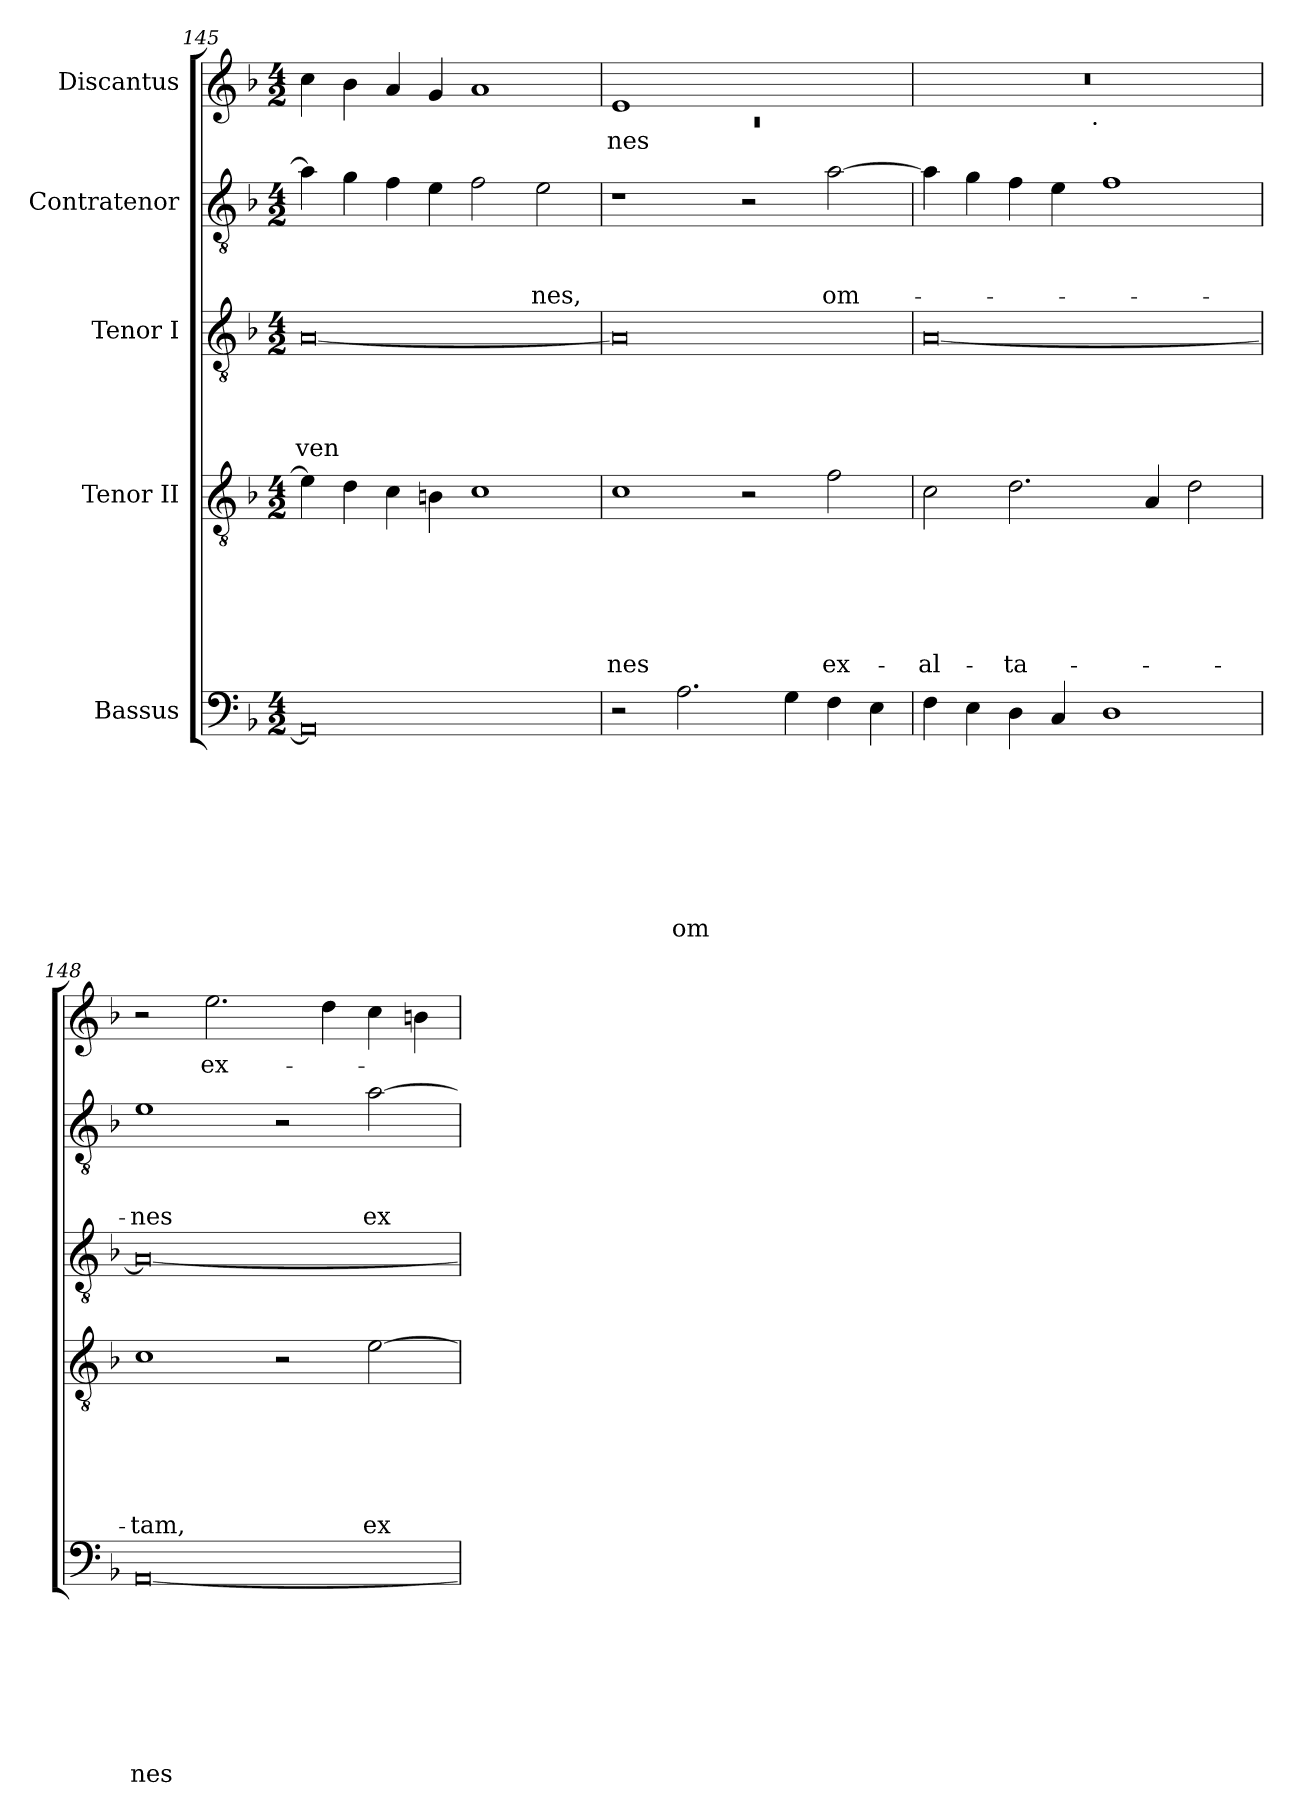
**kern	**text	**text	**text	**text	**text	**text	**text	**text	**kern	**text	**text	**text	**text	**text	**text	**kern	**text	**text	**text	**text	**kern	**text	**text	**text	**kern	**text
*part5	*part5	*part5	*part5	*part5	*part5	*part5	*part5	*part5	*part4	*part4	*part4	*part4	*part4	*part4	*part4	*part3	*part3	*part3	*part3	*part3	*part2	*part2	*part2	*part2	*part1	*part1
*staff5	*staff5	*staff5	*staff5	*staff5	*staff5	*staff5	*staff5	*staff5	*staff4	*staff4	*staff4	*staff4	*staff4	*staff4	*staff4	*staff3	*staff3	*staff3	*staff3	*staff3	*staff2	*staff2	*staff2	*staff2	*staff1	*staff1
*I"Bassus	*	*	*	*	*	*	*	*	*I"Tenor II	*	*	*	*	*	*	*I"Tenor I	*	*	*	*	*I"Contratenor	*	*	*	*I"Discantus	*
*clefF4	*	*	*	*	*	*	*	*	*clefGv2	*	*	*	*	*	*	*clefGv2	*	*	*	*	*clefGv2	*	*	*	*clefG2	*
*k[b-]	*	*	*	*	*	*	*	*	*k[b-]	*	*	*	*	*	*	*k[b-]	*	*	*	*	*k[b-]	*	*	*	*k[b-]	*
*F:	*	*	*	*	*	*	*	*	*F:	*	*	*	*	*	*	*F:	*	*	*	*	*F:	*	*	*	*F:	*
*M4/2	*	*	*	*	*	*	*	*	*M4/2	*	*	*	*	*	*	*M4/2	*	*	*	*	*M4/2	*	*	*	*M4/2	*
=145	=145	=145	=145	=145	=145	=145	=145	=145	=145	=145	=145	=145	=145	=145	=145	=145	=145	=145	=145	=145	=145	=145	=145	=145	=145	=145
!	!	!	!	!	!	!	!	!	!	!	!	!	!	!	!	!	!	!	!	!LO:LY:b	!	!	!	!	!	!
0AA]	.	.	.	.	.	.	.	.	4e\]	.	.	.	.	.	.	[<0A	.	.	.	ven	4a\]	.	.	.	4cc\	.
.	.	.	.	.	.	.	.	.	4d\	.	.	.	.	.	.	.	.	.	.	.	4g\	.	.	.	4b-\	.
.	.	.	.	.	.	.	.	.	4c\	.	.	.	.	.	.	.	.	.	.	.	4f\	.	.	.	4a/	.
.	.	.	.	.	.	.	.	.	4B\	.	.	.	.	.	.	.	.	.	.	.	4e\	.	.	.	4g/	.
.	.	.	.	.	.	.	.	.	1c	.	.	.	.	.	.	.	.	.	.	.	2f\	.	.	.	1a	.
!	!	!	!	!	!	!	!	!	!	!	!	!	!	!	!	!	!	!	!	!	!	!	!	!LO:LY:b	!	!
.	.	.	.	.	.	.	.	.	.	.	.	.	.	.	.	.	.	.	.	.	2e\	.	.	-nes,	.	.
=146	=146	=146	=146	=146	=146	=146	=146	=146	=146	=146	=146	=146	=146	=146	=146	=146	=146	=146	=146	=146	=146	=146	=146	=146	=146	=146
*	*	*	*	*	*	*	*	*	*	*	*	*	*	*	*	*	*	*	*	*	*	*	*	*	*^	*
!	!	!	!	!	!	!	!	!	!	!	!	!	!	!	!LO:LY:b	!	!	!	!	!	!	!	!	!	!	!LO:N:vis=1	!LO:LY:b
2r	.	.	.	.	.	.	.	.	1c	.	.	.	.	.	-nes	0A]	.	.	.	.	1r	.	.	.	1e	0rc	-nes
!	!	!	!	!	!	!	!	!LO:LY:b	!	!	!	!	!	!	!	!	!	!	!	!	!	!	!	!	!	!	!
2.A\	.	.	.	.	.	.	.	om	.	.	.	.	.	.	.	.	.	.	.	.	.	.	.	.	.	.	.
.	.	.	.	.	.	.	.	.	2r	.	.	.	.	.	.	.	.	.	.	.	2r	.	.	.	1ryy	.	.
4G\	.	.	.	.	.	.	.	.	.	.	.	.	.	.	.	.	.	.	.	.	.	.	.	.	.	.	.
!	!	!	!	!	!	!	!	!	!	!	!	!	!	!	!LO:LY:b	!	!	!	!	!	!	!	!	!LO:LY:b	!	!	!
4F\	.	.	.	.	.	.	.	.	2f\	.	.	.	.	.	ex-	.	.	.	.	.	[<2a\	.	.	om-	.	.	.
4E\	.	.	.	.	.	.	.	.	.	.	.	.	.	.	.	.	.	.	.	.	.	.	.	.	.	.	.
!!LO:LB:g=z	!!
=147	=147	=147	=147	=147	=147	=147	=147	=147	=147	=147	=147	=147	=147	=147	=147	=147	=147	=147	=147	=147	=147	=147	=147	=147	=147	=147	=147
!	!	!	!	!	!	!	!	!	!	!	!	!	!	!	!LO:LY:b	!	!	!	!	!	!	!	!	!	!	!	!
4F\	.	.	.	.	.	.	.	.	2c\	.	.	.	.	.	-al-	[<0A	.	.	.	.	4a\]	.	.	.	0r	2ryy	.
4E\	.	.	.	.	.	.	.	.	.	.	.	.	.	.	.	.	.	.	.	.	4g\	.	.	.	.	.	.
!	!	!	!	!	!	!	!	!	!	!	!	!	!	!	!LO:LY:b	!	!	!	!	!	!	!	!	!	!	!	!
4D\	.	.	.	.	.	.	.	.	2.d\	.	.	.	.	.	-ta-	.	.	.	.	.	4f\	.	.	.	.	4...ryy	.
4C/	.	.	.	.	.	.	.	.	.	.	.	.	.	.	.	.	.	.	.	.	4e\	.	.	.	.	.	.
!	!	!	!	!	!	!	!	!	!	!	!	!	!	!	!	!	!	!	!	!	!	!	!	!	!	!LO:TX:b:t=.	!
.	.	.	.	.	.	.	.	.	.	.	.	.	.	.	.	.	.	.	.	.	.	.	.	.	.	1ryy	.
1D	.	.	.	.	.	.	.	.	.	.	.	.	.	.	.	.	.	.	.	.	1f	.	.	.	.	.	.
.	.	.	.	.	.	.	.	.	4A/	.	.	.	.	.	.	.	.	.	.	.	.	.	.	.	.	.	.
.	.	.	.	.	.	.	.	.	2d\	.	.	.	.	.	.	.	.	.	.	.	.	.	.	.	.	.	.
.	.	.	.	.	.	.	.	.	.	.	.	.	.	.	.	.	.	.	.	.	.	.	.	.	.	32ryy	.
=148	=148	=148	=148	=148	=148	=148	=148	=148	=148	=148	=148	=148	=148	=148	=148	=148	=148	=148	=148	=148	=148	=148	=148	=148	=148	=148	=148
!	!	!	!	!	!	!	!	!LO:LY:b	!	!	!	!	!	!	!LO:LY:b	!	!	!	!	!	!	!	!	!LO:LY:b	!	!	!
*	*	*	*	*	*	*	*	*	*	*	*	*	*	*	*	*	*	*	*	*	*	*	*	*	*v	*v	*
[<0AA	.	.	.	.	.	.	.	nes	1c	.	.	.	.	.	-tam,	0A_	.	.	.	.	1e	.	.	-nes	2r	.
!	!	!	!	!	!	!	!	!	!	!	!	!	!	!	!	!	!	!	!	!	!	!	!	!	!	!LO:LY:b
.	.	.	.	.	.	.	.	.	.	.	.	.	.	.	.	.	.	.	.	.	.	.	.	.	2.ee\	ex-
.	.	.	.	.	.	.	.	.	2r	.	.	.	.	.	.	.	.	.	.	.	2r	.	.	.	.	.
.	.	.	.	.	.	.	.	.	.	.	.	.	.	.	.	.	.	.	.	.	.	.	.	.	4dd\	.
!	!	!	!	!	!	!	!	!	!	!	!	!	!	!	!LO:LY:b	!	!	!	!	!	!	!	!	!LO:LY:b	!	!
.	.	.	.	.	.	.	.	.	[>2e\	.	.	.	.	.	ex-	.	.	.	.	.	[>2a\	.	.	ex-	4cc\	.
.	.	.	.	.	.	.	.	.	.	.	.	.	.	.	.	.	.	.	.	.	.	.	.	.	4b\	.
=	=	=	=	=	=	=	=	=	=	=	=	=	=	=	=	=	=	=	=	=	=	=	=	=	=	=
*-	*-	*-	*-	*-	*-	*-	*-	*-	*-	*-	*-	*-	*-	*-	*-	*-	*-	*-	*-	*-	*-	*-	*-	*-	*-	*-
